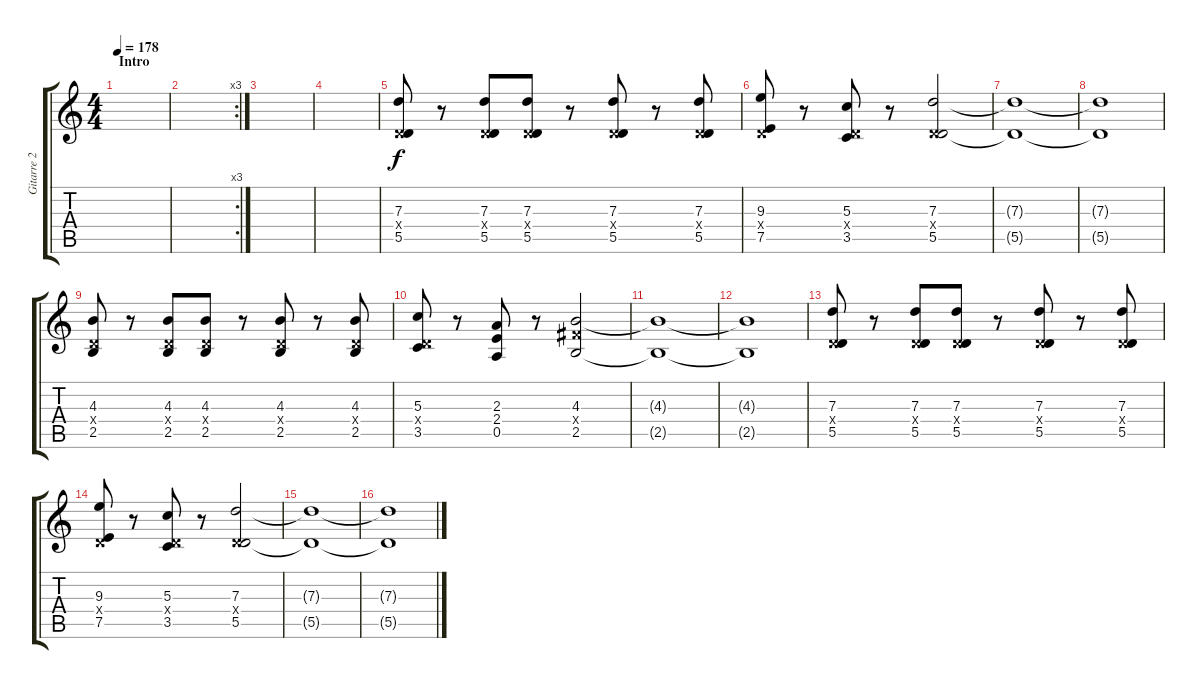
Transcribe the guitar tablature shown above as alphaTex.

\track ("Gitarre 2" "Gitarre 2") {instrument distortionguitar}
\staff {score tabs}
\tuning (E4 B3 G3 D3 A2 D2) {hide}
\ts (4 4)
\section ("" "Intro")
\tempo 178
\clef g2
\ks c
|
\rc 3
|
|
|
(7.3 0.4{x} 5.5).8 r.8 (7.3 0.4{x} 5.5).8 (7.3 0.4{x} 5.5).8 r.8 (7.3 0.4{x} 5.5).8 r.8 (7.3 0.4{x} 5.5).8 |
(9.3 0.4{x} 7.5).8 r.8 (5.3 0.4{x} 3.5).8 r.8 (7.3 0.4{x} 5.5).2 |
(7.3{t} 5.5{t}).1 |
(7.3{t} 5.5{t}).1 |
(4.3 0.4{x} 2.5).8 r.8 (4.3 0.4{x} 2.5).8 (4.3 0.4{x} 2.5).8 r.8 (4.3 0.4{x} 2.5).8 r.8 (4.3 0.4{x} 2.5).8 |
(5.3 0.4{x} 3.5).8 r.8 (2.3 2.4 0.5).8 r.8 (4.3 4.4{x} 2.5).2 |
(4.3{t} 2.5{t}).1 |
(4.3{t} 2.5{t}).1 |
(7.3 0.4{x} 5.5).8 r.8 (7.3 0.4{x} 5.5).8 (7.3 0.4{x} 5.5).8 r.8 (7.3 0.4{x} 5.5).8 r.8 (7.3 0.4{x} 5.5).8 |
(9.3 0.4{x} 7.5).8 r.8 (5.3 0.4{x} 3.5).8 r.8 (7.3 0.4{x} 5.5).2 |
(7.3{t} 5.5{t}).1 |
(7.3{t} 5.5{t}).1
